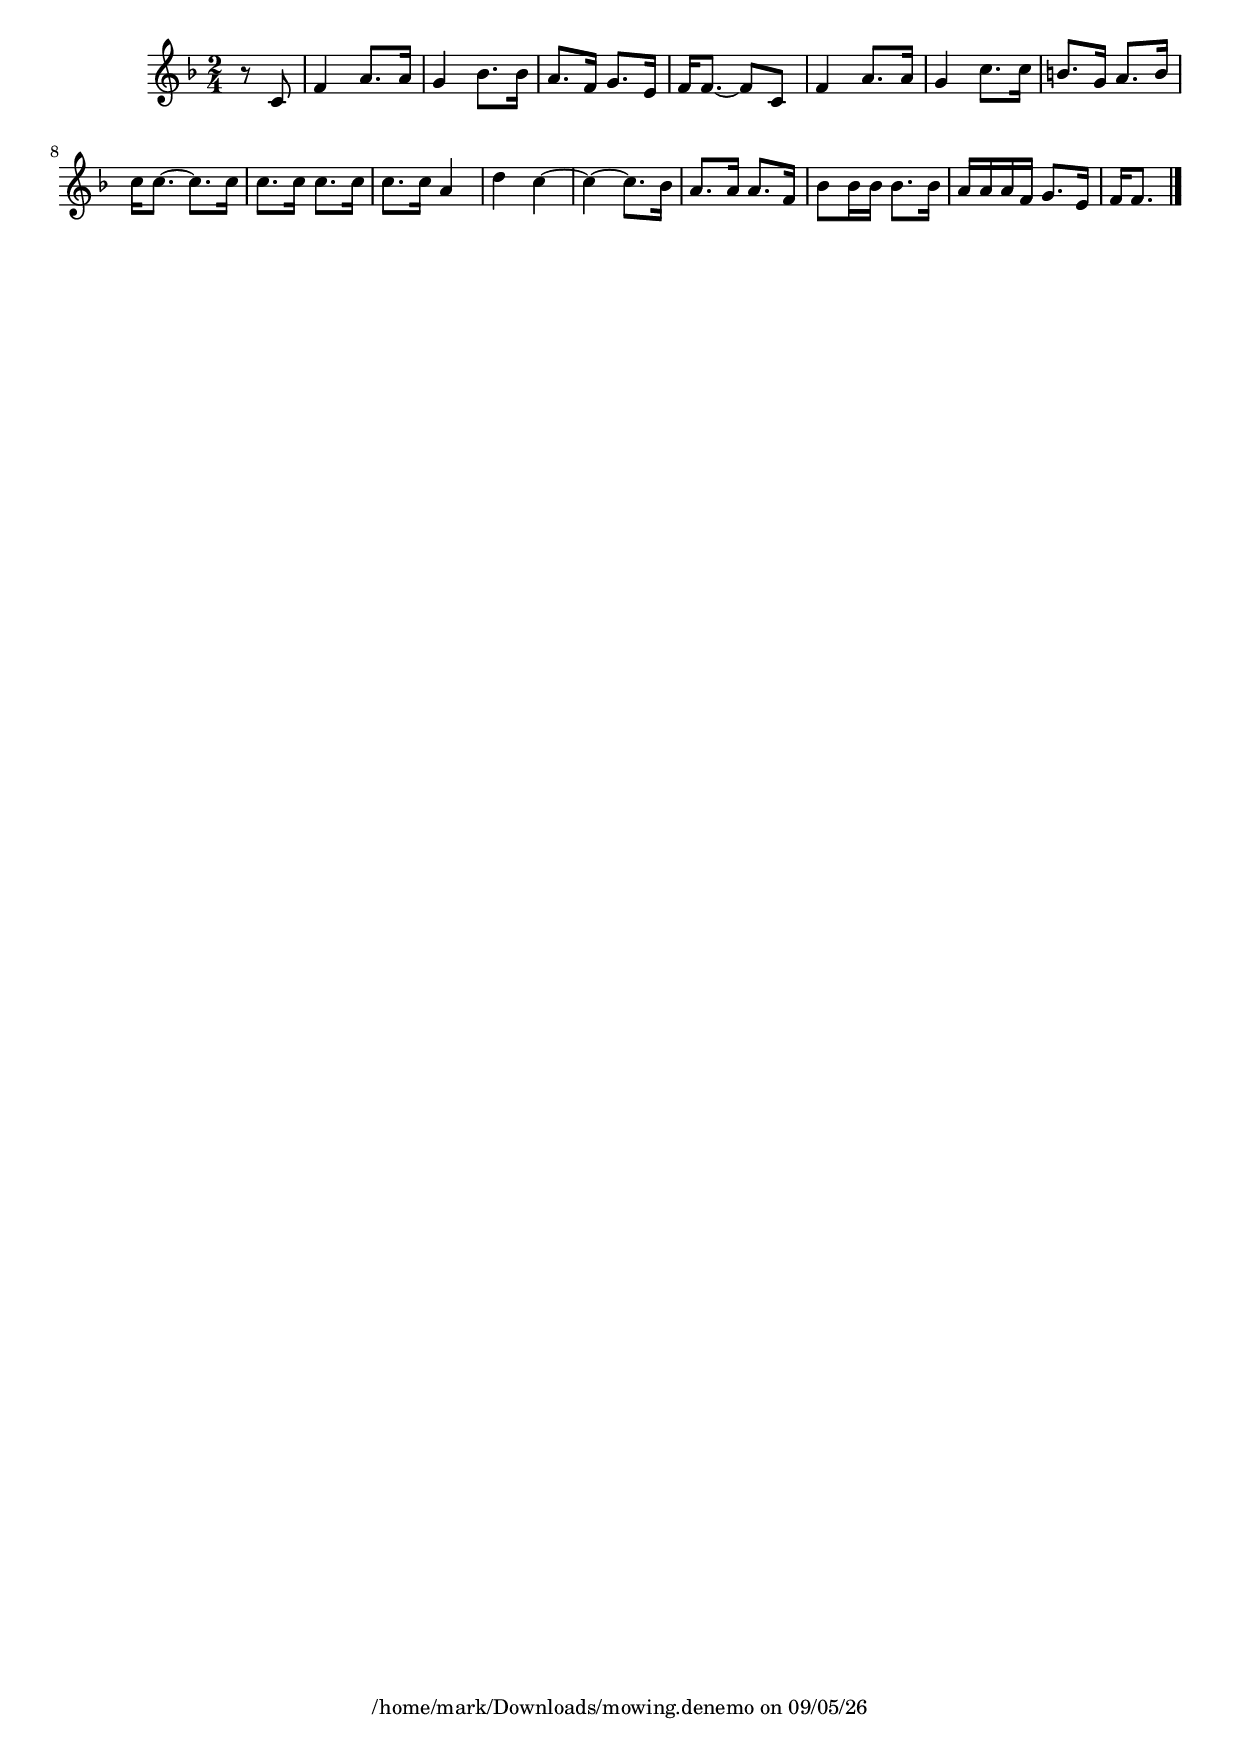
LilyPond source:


%% LilyPond file generated by Denemo version 2.2.0

%%http://www.gnu.org/software/denemo/

\version "2.18.0"

CompactChordSymbols = {}
#(define DenemoTransposeStep 0)
#(define DenemoTransposeAccidental 0)
DenemoGlobalTranspose = #(define-music-function (parser location arg)(ly:music?) #{\transpose c c#arg #})
titledPiece = {}
AutoBarline = {}
AutoEndMovementBarline = \bar "|."

% The music follows

MvmntIVoiceI = {
         \partial 256*64  r8 c'\AutoBarline
         f'4 a'8. a'16\AutoBarline
         g'4 bes'8. bes'16\AutoBarline
         a'8. f'16 g'8. e'16\AutoBarline
%5
         f' f'8.~  f'8 c'\AutoBarline
         f'4 a'8. a'16\AutoBarline
         g'4 c''8. c''16\AutoBarline
         b'8. g'16 a'8. b'16\AutoBarline
         c'' c''8.~  c'' c''16\AutoBarline
%10
         c''8. c''16 c''8. c''16\AutoBarline
         c''8. c''16 a'4\AutoBarline
         d'' c''~ \AutoBarline
         c''~  c''8. bes'16\AutoBarline
         a'8. a'16 a'8. f'16\AutoBarline
%15
         bes'8 bes'16 bes' bes'8. bes'16\AutoBarline
         a' a' a' f' g'8. e'16\AutoBarline
         f' f'8. \AutoEndMovementBarline
}





%Default Score Layout
\header{DenemoLayoutName = "Default Score Layout"
        instrumentation = \markup { \with-url #'"scheme:(d-BookInstrumentation)" "Full Score"}
        }

\header {
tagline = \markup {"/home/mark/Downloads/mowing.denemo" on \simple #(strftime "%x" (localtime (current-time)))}

        }
#(set-default-paper-size "a4")
#(set-global-staff-size 18)
\paper {

       }

\score { %Start of Movement
          <<

%Start of Staff
\new Staff = "Part 1"  << 
 \new Voice = "MvmntIVoiceI"  { 
  \clef treble    \key f \major    \time 2/4   \MvmntIVoiceI
                        } %End of voice

                        >> %End of Staff

          >>

       } %End of Movement



